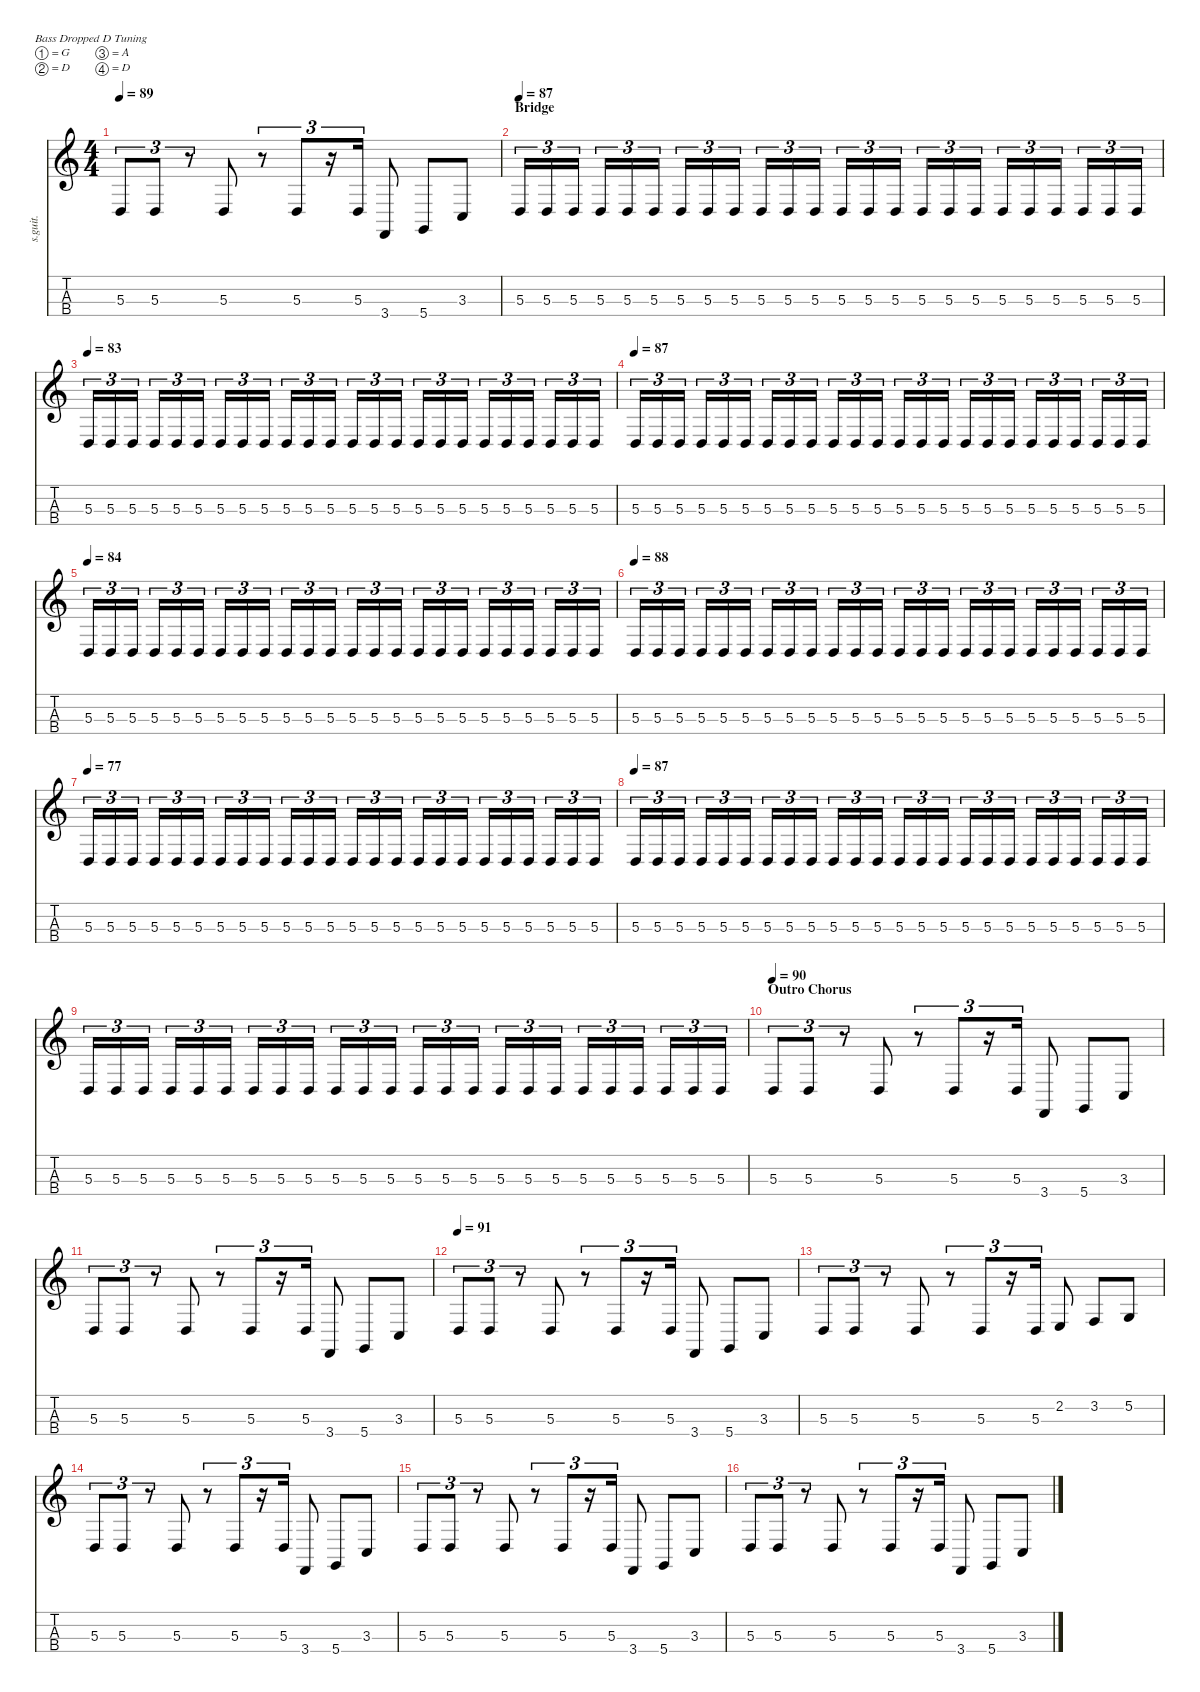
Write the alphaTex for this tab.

\defaultSystemsLayout 4
\hideDynamics
\bracketExtendMode nobrackets
\track ("Tim Commerford - Bass" "s.guit.") {instrument electricbassfinger}
\staff {score tabs}
\tuning (G2 D2 A1 D1)
\ts (4 4)
\tempo 89
\clef g2
\ks c
5.3.8{tu (3 2) lyrics (0 "") lyrics (1 "") lyrics (2 "") lyrics (3 "") lyrics (4 "") dy f} 5.3.8{tu (3 2) lyrics (0 "") lyrics (1 "") lyrics (2 "") lyrics (3 "") lyrics (4 "")} r.8{tu (3 2)} 5.3.8{lyrics (0 "") lyrics (1 "") lyrics (2 "") lyrics (3 "") lyrics (4 "")} r.8{tu (3 2)} 5.3.8{tu (3 2) lyrics (0 "") lyrics (1 "") lyrics (2 "") lyrics (3 "") lyrics (4 "")} r.16{tu (3 2)} 5.3.16{tu (3 2) lyrics (0 "") lyrics (1 "") lyrics (2 "") lyrics (3 "") lyrics (4 "")} 3.4.8{lyrics (0 "") lyrics (1 "") lyrics (2 "") lyrics (3 "") lyrics (4 "")} 5.4.8{lyrics (0 "") lyrics (1 "") lyrics (2 "") lyrics (3 "") lyrics (4 "")} 3.3.8{lyrics (0 "") lyrics (1 "") lyrics (2 "") lyrics (3 "") lyrics (4 "")} |
\section ("" "Bridge")
\tempo 87
5.3.16{tu (3 2) lyrics (0 "") lyrics (1 "") lyrics (2 "") lyrics (3 "") lyrics (4 "")} 5.3.16{tu (3 2) lyrics (0 "") lyrics (1 "") lyrics (2 "") lyrics (3 "") lyrics (4 "")} 5.3.16{tu (3 2) lyrics (0 "") lyrics (1 "") lyrics (2 "") lyrics (3 "") lyrics (4 "")} 5.3.16{tu (3 2) lyrics (0 "") lyrics (1 "") lyrics (2 "") lyrics (3 "") lyrics (4 "")} 5.3.16{tu (3 2) lyrics (0 "") lyrics (1 "") lyrics (2 "") lyrics (3 "") lyrics (4 "")} 5.3.16{tu (3 2) lyrics (0 "") lyrics (1 "") lyrics (2 "") lyrics (3 "") lyrics (4 "")} 5.3.16{tu (3 2) lyrics (0 "") lyrics (1 "") lyrics (2 "") lyrics (3 "") lyrics (4 "")} 5.3.16{tu (3 2) lyrics (0 "") lyrics (1 "") lyrics (2 "") lyrics (3 "") lyrics (4 "")} 5.3.16{tu (3 2) lyrics (0 "") lyrics (1 "") lyrics (2 "") lyrics (3 "") lyrics (4 "")} 5.3.16{tu (3 2) lyrics (0 "") lyrics (1 "") lyrics (2 "") lyrics (3 "") lyrics (4 "")} 5.3.16{tu (3 2) lyrics (0 "") lyrics (1 "") lyrics (2 "") lyrics (3 "") lyrics (4 "")} 5.3.16{tu (3 2) lyrics (0 "") lyrics (1 "") lyrics (2 "") lyrics (3 "") lyrics (4 "")} 5.3.16{tu (3 2) lyrics (0 "") lyrics (1 "") lyrics (2 "") lyrics (3 "") lyrics (4 "")} 5.3.16{tu (3 2) lyrics (0 "") lyrics (1 "") lyrics (2 "") lyrics (3 "") lyrics (4 "")} 5.3.16{tu (3 2) lyrics (0 "") lyrics (1 "") lyrics (2 "") lyrics (3 "") lyrics (4 "")} 5.3.16{tu (3 2) lyrics (0 "") lyrics (1 "") lyrics (2 "") lyrics (3 "") lyrics (4 "")} 5.3.16{tu (3 2) lyrics (0 "") lyrics (1 "") lyrics (2 "") lyrics (3 "") lyrics (4 "")} 5.3.16{tu (3 2) lyrics (0 "") lyrics (1 "") lyrics (2 "") lyrics (3 "") lyrics (4 "")} 5.3.16{tu (3 2) lyrics (0 "") lyrics (1 "") lyrics (2 "") lyrics (3 "") lyrics (4 "")} 5.3.16{tu (3 2) lyrics (0 "") lyrics (1 "") lyrics (2 "") lyrics (3 "") lyrics (4 "")} 5.3.16{tu (3 2) lyrics (0 "") lyrics (1 "") lyrics (2 "") lyrics (3 "") lyrics (4 "")} 5.3.16{tu (3 2) lyrics (0 "") lyrics (1 "") lyrics (2 "") lyrics (3 "") lyrics (4 "")} 5.3.16{tu (3 2) lyrics (0 "") lyrics (1 "") lyrics (2 "") lyrics (3 "") lyrics (4 "")} 5.3.16{tu (3 2) lyrics (0 "") lyrics (1 "") lyrics (2 "") lyrics (3 "") lyrics (4 "")} |
\tempo 83
5.3.16{tu (3 2) lyrics (0 "") lyrics (1 "") lyrics (2 "") lyrics (3 "") lyrics (4 "")} 5.3.16{tu (3 2) lyrics (0 "") lyrics (1 "") lyrics (2 "") lyrics (3 "") lyrics (4 "")} 5.3.16{tu (3 2) lyrics (0 "") lyrics (1 "") lyrics (2 "") lyrics (3 "") lyrics (4 "")} 5.3.16{tu (3 2) lyrics (0 "") lyrics (1 "") lyrics (2 "") lyrics (3 "") lyrics (4 "")} 5.3.16{tu (3 2) lyrics (0 "") lyrics (1 "") lyrics (2 "") lyrics (3 "") lyrics (4 "")} 5.3.16{tu (3 2) lyrics (0 "") lyrics (1 "") lyrics (2 "") lyrics (3 "") lyrics (4 "")} 5.3.16{tu (3 2) lyrics (0 "") lyrics (1 "") lyrics (2 "") lyrics (3 "") lyrics (4 "")} 5.3.16{tu (3 2) lyrics (0 "") lyrics (1 "") lyrics (2 "") lyrics (3 "") lyrics (4 "")} 5.3.16{tu (3 2) lyrics (0 "") lyrics (1 "") lyrics (2 "") lyrics (3 "") lyrics (4 "")} 5.3.16{tu (3 2) lyrics (0 "") lyrics (1 "") lyrics (2 "") lyrics (3 "") lyrics (4 "")} 5.3.16{tu (3 2) lyrics (0 "") lyrics (1 "") lyrics (2 "") lyrics (3 "") lyrics (4 "")} 5.3.16{tu (3 2) lyrics (0 "") lyrics (1 "") lyrics (2 "") lyrics (3 "") lyrics (4 "")} 5.3.16{tu (3 2) lyrics (0 "") lyrics (1 "") lyrics (2 "") lyrics (3 "") lyrics (4 "")} 5.3.16{tu (3 2) lyrics (0 "") lyrics (1 "") lyrics (2 "") lyrics (3 "") lyrics (4 "")} 5.3.16{tu (3 2) lyrics (0 "") lyrics (1 "") lyrics (2 "") lyrics (3 "") lyrics (4 "")} 5.3.16{tu (3 2) lyrics (0 "") lyrics (1 "") lyrics (2 "") lyrics (3 "") lyrics (4 "")} 5.3.16{tu (3 2) lyrics (0 "") lyrics (1 "") lyrics (2 "") lyrics (3 "") lyrics (4 "")} 5.3.16{tu (3 2) lyrics (0 "") lyrics (1 "") lyrics (2 "") lyrics (3 "") lyrics (4 "")} 5.3.16{tu (3 2) lyrics (0 "") lyrics (1 "") lyrics (2 "") lyrics (3 "") lyrics (4 "")} 5.3.16{tu (3 2) lyrics (0 "") lyrics (1 "") lyrics (2 "") lyrics (3 "") lyrics (4 "")} 5.3.16{tu (3 2) lyrics (0 "") lyrics (1 "") lyrics (2 "") lyrics (3 "") lyrics (4 "")} 5.3.16{tu (3 2) lyrics (0 "") lyrics (1 "") lyrics (2 "") lyrics (3 "") lyrics (4 "")} 5.3.16{tu (3 2) lyrics (0 "") lyrics (1 "") lyrics (2 "") lyrics (3 "") lyrics (4 "")} 5.3.16{tu (3 2) lyrics (0 "") lyrics (1 "") lyrics (2 "") lyrics (3 "") lyrics (4 "")} |
\tempo 87
5.3.16{tu (3 2) lyrics (0 "") lyrics (1 "") lyrics (2 "") lyrics (3 "") lyrics (4 "")} 5.3.16{tu (3 2) lyrics (0 "") lyrics (1 "") lyrics (2 "") lyrics (3 "") lyrics (4 "")} 5.3.16{tu (3 2) lyrics (0 "") lyrics (1 "") lyrics (2 "") lyrics (3 "") lyrics (4 "")} 5.3.16{tu (3 2) lyrics (0 "") lyrics (1 "") lyrics (2 "") lyrics (3 "") lyrics (4 "")} 5.3.16{tu (3 2) lyrics (0 "") lyrics (1 "") lyrics (2 "") lyrics (3 "") lyrics (4 "")} 5.3.16{tu (3 2) lyrics (0 "") lyrics (1 "") lyrics (2 "") lyrics (3 "") lyrics (4 "")} 5.3.16{tu (3 2) lyrics (0 "") lyrics (1 "") lyrics (2 "") lyrics (3 "") lyrics (4 "")} 5.3.16{tu (3 2) lyrics (0 "") lyrics (1 "") lyrics (2 "") lyrics (3 "") lyrics (4 "")} 5.3.16{tu (3 2) lyrics (0 "") lyrics (1 "") lyrics (2 "") lyrics (3 "") lyrics (4 "")} 5.3.16{tu (3 2) lyrics (0 "") lyrics (1 "") lyrics (2 "") lyrics (3 "") lyrics (4 "")} 5.3.16{tu (3 2) lyrics (0 "") lyrics (1 "") lyrics (2 "") lyrics (3 "") lyrics (4 "")} 5.3.16{tu (3 2) lyrics (0 "") lyrics (1 "") lyrics (2 "") lyrics (3 "") lyrics (4 "")} 5.3.16{tu (3 2) lyrics (0 "") lyrics (1 "") lyrics (2 "") lyrics (3 "") lyrics (4 "")} 5.3.16{tu (3 2) lyrics (0 "") lyrics (1 "") lyrics (2 "") lyrics (3 "") lyrics (4 "")} 5.3.16{tu (3 2) lyrics (0 "") lyrics (1 "") lyrics (2 "") lyrics (3 "") lyrics (4 "")} 5.3.16{tu (3 2) lyrics (0 "") lyrics (1 "") lyrics (2 "") lyrics (3 "") lyrics (4 "")} 5.3.16{tu (3 2) lyrics (0 "") lyrics (1 "") lyrics (2 "") lyrics (3 "") lyrics (4 "")} 5.3.16{tu (3 2) lyrics (0 "") lyrics (1 "") lyrics (2 "") lyrics (3 "") lyrics (4 "")} 5.3.16{tu (3 2) lyrics (0 "") lyrics (1 "") lyrics (2 "") lyrics (3 "") lyrics (4 "")} 5.3.16{tu (3 2) lyrics (0 "") lyrics (1 "") lyrics (2 "") lyrics (3 "") lyrics (4 "")} 5.3.16{tu (3 2) lyrics (0 "") lyrics (1 "") lyrics (2 "") lyrics (3 "") lyrics (4 "")} 5.3.16{tu (3 2) lyrics (0 "") lyrics (1 "") lyrics (2 "") lyrics (3 "") lyrics (4 "")} 5.3.16{tu (3 2) lyrics (0 "") lyrics (1 "") lyrics (2 "") lyrics (3 "") lyrics (4 "")} 5.3.16{tu (3 2) lyrics (0 "") lyrics (1 "") lyrics (2 "") lyrics (3 "") lyrics (4 "")} |
\tempo 84
5.3.16{tu (3 2) lyrics (0 "") lyrics (1 "") lyrics (2 "") lyrics (3 "") lyrics (4 "")} 5.3.16{tu (3 2) lyrics (0 "") lyrics (1 "") lyrics (2 "") lyrics (3 "") lyrics (4 "")} 5.3.16{tu (3 2) lyrics (0 "") lyrics (1 "") lyrics (2 "") lyrics (3 "") lyrics (4 "")} 5.3.16{tu (3 2) lyrics (0 "") lyrics (1 "") lyrics (2 "") lyrics (3 "") lyrics (4 "")} 5.3.16{tu (3 2) lyrics (0 "") lyrics (1 "") lyrics (2 "") lyrics (3 "") lyrics (4 "")} 5.3.16{tu (3 2) lyrics (0 "") lyrics (1 "") lyrics (2 "") lyrics (3 "") lyrics (4 "")} 5.3.16{tu (3 2) lyrics (0 "") lyrics (1 "") lyrics (2 "") lyrics (3 "") lyrics (4 "")} 5.3.16{tu (3 2) lyrics (0 "") lyrics (1 "") lyrics (2 "") lyrics (3 "") lyrics (4 "")} 5.3.16{tu (3 2) lyrics (0 "") lyrics (1 "") lyrics (2 "") lyrics (3 "") lyrics (4 "")} 5.3.16{tu (3 2) lyrics (0 "") lyrics (1 "") lyrics (2 "") lyrics (3 "") lyrics (4 "")} 5.3.16{tu (3 2) lyrics (0 "") lyrics (1 "") lyrics (2 "") lyrics (3 "") lyrics (4 "")} 5.3.16{tu (3 2) lyrics (0 "") lyrics (1 "") lyrics (2 "") lyrics (3 "") lyrics (4 "")} 5.3.16{tu (3 2) lyrics (0 "") lyrics (1 "") lyrics (2 "") lyrics (3 "") lyrics (4 "")} 5.3.16{tu (3 2) lyrics (0 "") lyrics (1 "") lyrics (2 "") lyrics (3 "") lyrics (4 "")} 5.3.16{tu (3 2) lyrics (0 "") lyrics (1 "") lyrics (2 "") lyrics (3 "") lyrics (4 "")} 5.3.16{tu (3 2) lyrics (0 "") lyrics (1 "") lyrics (2 "") lyrics (3 "") lyrics (4 "")} 5.3.16{tu (3 2) lyrics (0 "") lyrics (1 "") lyrics (2 "") lyrics (3 "") lyrics (4 "")} 5.3.16{tu (3 2) lyrics (0 "") lyrics (1 "") lyrics (2 "") lyrics (3 "") lyrics (4 "")} 5.3.16{tu (3 2) lyrics (0 "") lyrics (1 "") lyrics (2 "") lyrics (3 "") lyrics (4 "")} 5.3.16{tu (3 2) lyrics (0 "") lyrics (1 "") lyrics (2 "") lyrics (3 "") lyrics (4 "")} 5.3.16{tu (3 2) lyrics (0 "") lyrics (1 "") lyrics (2 "") lyrics (3 "") lyrics (4 "")} 5.3.16{tu (3 2) lyrics (0 "") lyrics (1 "") lyrics (2 "") lyrics (3 "") lyrics (4 "")} 5.3.16{tu (3 2) lyrics (0 "") lyrics (1 "") lyrics (2 "") lyrics (3 "") lyrics (4 "")} 5.3.16{tu (3 2) lyrics (0 "") lyrics (1 "") lyrics (2 "") lyrics (3 "") lyrics (4 "")} |
\tempo 88
5.3.16{tu (3 2) lyrics (0 "") lyrics (1 "") lyrics (2 "") lyrics (3 "") lyrics (4 "")} 5.3.16{tu (3 2) lyrics (0 "") lyrics (1 "") lyrics (2 "") lyrics (3 "") lyrics (4 "")} 5.3.16{tu (3 2) lyrics (0 "") lyrics (1 "") lyrics (2 "") lyrics (3 "") lyrics (4 "")} 5.3.16{tu (3 2) lyrics (0 "") lyrics (1 "") lyrics (2 "") lyrics (3 "") lyrics (4 "")} 5.3.16{tu (3 2) lyrics (0 "") lyrics (1 "") lyrics (2 "") lyrics (3 "") lyrics (4 "")} 5.3.16{tu (3 2) lyrics (0 "") lyrics (1 "") lyrics (2 "") lyrics (3 "") lyrics (4 "")} 5.3.16{tu (3 2) lyrics (0 "") lyrics (1 "") lyrics (2 "") lyrics (3 "") lyrics (4 "")} 5.3.16{tu (3 2) lyrics (0 "") lyrics (1 "") lyrics (2 "") lyrics (3 "") lyrics (4 "")} 5.3.16{tu (3 2) lyrics (0 "") lyrics (1 "") lyrics (2 "") lyrics (3 "") lyrics (4 "")} 5.3.16{tu (3 2) lyrics (0 "") lyrics (1 "") lyrics (2 "") lyrics (3 "") lyrics (4 "")} 5.3.16{tu (3 2) lyrics (0 "") lyrics (1 "") lyrics (2 "") lyrics (3 "") lyrics (4 "")} 5.3.16{tu (3 2) lyrics (0 "") lyrics (1 "") lyrics (2 "") lyrics (3 "") lyrics (4 "")} 5.3.16{tu (3 2) lyrics (0 "") lyrics (1 "") lyrics (2 "") lyrics (3 "") lyrics (4 "")} 5.3.16{tu (3 2) lyrics (0 "") lyrics (1 "") lyrics (2 "") lyrics (3 "") lyrics (4 "")} 5.3.16{tu (3 2) lyrics (0 "") lyrics (1 "") lyrics (2 "") lyrics (3 "") lyrics (4 "")} 5.3.16{tu (3 2) lyrics (0 "") lyrics (1 "") lyrics (2 "") lyrics (3 "") lyrics (4 "")} 5.3.16{tu (3 2) lyrics (0 "") lyrics (1 "") lyrics (2 "") lyrics (3 "") lyrics (4 "")} 5.3.16{tu (3 2) lyrics (0 "") lyrics (1 "") lyrics (2 "") lyrics (3 "") lyrics (4 "")} 5.3.16{tu (3 2) lyrics (0 "") lyrics (1 "") lyrics (2 "") lyrics (3 "") lyrics (4 "")} 5.3.16{tu (3 2) lyrics (0 "") lyrics (1 "") lyrics (2 "") lyrics (3 "") lyrics (4 "")} 5.3.16{tu (3 2) lyrics (0 "") lyrics (1 "") lyrics (2 "") lyrics (3 "") lyrics (4 "")} 5.3.16{tu (3 2) lyrics (0 "") lyrics (1 "") lyrics (2 "") lyrics (3 "") lyrics (4 "")} 5.3.16{tu (3 2) lyrics (0 "") lyrics (1 "") lyrics (2 "") lyrics (3 "") lyrics (4 "")} 5.3.16{tu (3 2) lyrics (0 "") lyrics (1 "") lyrics (2 "") lyrics (3 "") lyrics (4 "")} |
\tempo 77
5.3.16{tu (3 2) lyrics (0 "") lyrics (1 "") lyrics (2 "") lyrics (3 "") lyrics (4 "")} 5.3.16{tu (3 2) lyrics (0 "") lyrics (1 "") lyrics (2 "") lyrics (3 "") lyrics (4 "")} 5.3.16{tu (3 2) lyrics (0 "") lyrics (1 "") lyrics (2 "") lyrics (3 "") lyrics (4 "")} 5.3.16{tu (3 2) lyrics (0 "") lyrics (1 "") lyrics (2 "") lyrics (3 "") lyrics (4 "")} 5.3.16{tu (3 2) lyrics (0 "") lyrics (1 "") lyrics (2 "") lyrics (3 "") lyrics (4 "")} 5.3.16{tu (3 2) lyrics (0 "") lyrics (1 "") lyrics (2 "") lyrics (3 "") lyrics (4 "")} 5.3.16{tu (3 2) lyrics (0 "") lyrics (1 "") lyrics (2 "") lyrics (3 "") lyrics (4 "")} 5.3.16{tu (3 2) lyrics (0 "") lyrics (1 "") lyrics (2 "") lyrics (3 "") lyrics (4 "")} 5.3.16{tu (3 2) lyrics (0 "") lyrics (1 "") lyrics (2 "") lyrics (3 "") lyrics (4 "")} 5.3.16{tu (3 2) lyrics (0 "") lyrics (1 "") lyrics (2 "") lyrics (3 "") lyrics (4 "")} 5.3.16{tu (3 2) lyrics (0 "") lyrics (1 "") lyrics (2 "") lyrics (3 "") lyrics (4 "")} 5.3.16{tu (3 2) lyrics (0 "") lyrics (1 "") lyrics (2 "") lyrics (3 "") lyrics (4 "")} 5.3.16{tu (3 2) lyrics (0 "") lyrics (1 "") lyrics (2 "") lyrics (3 "") lyrics (4 "")} 5.3.16{tu (3 2) lyrics (0 "") lyrics (1 "") lyrics (2 "") lyrics (3 "") lyrics (4 "")} 5.3.16{tu (3 2) lyrics (0 "") lyrics (1 "") lyrics (2 "") lyrics (3 "") lyrics (4 "")} 5.3.16{tu (3 2) lyrics (0 "") lyrics (1 "") lyrics (2 "") lyrics (3 "") lyrics (4 "")} 5.3.16{tu (3 2) lyrics (0 "") lyrics (1 "") lyrics (2 "") lyrics (3 "") lyrics (4 "")} 5.3.16{tu (3 2) lyrics (0 "") lyrics (1 "") lyrics (2 "") lyrics (3 "") lyrics (4 "")} 5.3.16{tu (3 2) lyrics (0 "") lyrics (1 "") lyrics (2 "") lyrics (3 "") lyrics (4 "")} 5.3.16{tu (3 2) lyrics (0 "") lyrics (1 "") lyrics (2 "") lyrics (3 "") lyrics (4 "")} 5.3.16{tu (3 2) lyrics (0 "") lyrics (1 "") lyrics (2 "") lyrics (3 "") lyrics (4 "")} 5.3.16{tu (3 2) lyrics (0 "") lyrics (1 "") lyrics (2 "") lyrics (3 "") lyrics (4 "")} 5.3.16{tu (3 2) lyrics (0 "") lyrics (1 "") lyrics (2 "") lyrics (3 "") lyrics (4 "")} 5.3.16{tu (3 2) lyrics (0 "") lyrics (1 "") lyrics (2 "") lyrics (3 "") lyrics (4 "")} |
\tempo 87
5.3.16{tu (3 2) lyrics (0 "") lyrics (1 "") lyrics (2 "") lyrics (3 "") lyrics (4 "")} 5.3.16{tu (3 2) lyrics (0 "") lyrics (1 "") lyrics (2 "") lyrics (3 "") lyrics (4 "")} 5.3.16{tu (3 2) lyrics (0 "") lyrics (1 "") lyrics (2 "") lyrics (3 "") lyrics (4 "")} 5.3.16{tu (3 2) lyrics (0 "") lyrics (1 "") lyrics (2 "") lyrics (3 "") lyrics (4 "")} 5.3.16{tu (3 2) lyrics (0 "") lyrics (1 "") lyrics (2 "") lyrics (3 "") lyrics (4 "")} 5.3.16{tu (3 2) lyrics (0 "") lyrics (1 "") lyrics (2 "") lyrics (3 "") lyrics (4 "")} 5.3.16{tu (3 2) lyrics (0 "") lyrics (1 "") lyrics (2 "") lyrics (3 "") lyrics (4 "")} 5.3.16{tu (3 2) lyrics (0 "") lyrics (1 "") lyrics (2 "") lyrics (3 "") lyrics (4 "")} 5.3.16{tu (3 2) lyrics (0 "") lyrics (1 "") lyrics (2 "") lyrics (3 "") lyrics (4 "")} 5.3.16{tu (3 2) lyrics (0 "") lyrics (1 "") lyrics (2 "") lyrics (3 "") lyrics (4 "")} 5.3.16{tu (3 2) lyrics (0 "") lyrics (1 "") lyrics (2 "") lyrics (3 "") lyrics (4 "")} 5.3.16{tu (3 2) lyrics (0 "") lyrics (1 "") lyrics (2 "") lyrics (3 "") lyrics (4 "")} 5.3.16{tu (3 2) lyrics (0 "") lyrics (1 "") lyrics (2 "") lyrics (3 "") lyrics (4 "")} 5.3.16{tu (3 2) lyrics (0 "") lyrics (1 "") lyrics (2 "") lyrics (3 "") lyrics (4 "")} 5.3.16{tu (3 2) lyrics (0 "") lyrics (1 "") lyrics (2 "") lyrics (3 "") lyrics (4 "")} 5.3.16{tu (3 2) lyrics (0 "") lyrics (1 "") lyrics (2 "") lyrics (3 "") lyrics (4 "")} 5.3.16{tu (3 2) lyrics (0 "") lyrics (1 "") lyrics (2 "") lyrics (3 "") lyrics (4 "")} 5.3.16{tu (3 2) lyrics (0 "") lyrics (1 "") lyrics (2 "") lyrics (3 "") lyrics (4 "")} 5.3.16{tu (3 2) lyrics (0 "") lyrics (1 "") lyrics (2 "") lyrics (3 "") lyrics (4 "")} 5.3.16{tu (3 2) lyrics (0 "") lyrics (1 "") lyrics (2 "") lyrics (3 "") lyrics (4 "")} 5.3.16{tu (3 2) lyrics (0 "") lyrics (1 "") lyrics (2 "") lyrics (3 "") lyrics (4 "")} 5.3.16{tu (3 2) lyrics (0 "") lyrics (1 "") lyrics (2 "") lyrics (3 "") lyrics (4 "")} 5.3.16{tu (3 2) lyrics (0 "") lyrics (1 "") lyrics (2 "") lyrics (3 "") lyrics (4 "")} 5.3.16{tu (3 2) lyrics (0 "") lyrics (1 "") lyrics (2 "") lyrics (3 "") lyrics (4 "")} |
5.3.16{tu (3 2) lyrics (0 "") lyrics (1 "") lyrics (2 "") lyrics (3 "") lyrics (4 "")} 5.3.16{tu (3 2) lyrics (0 "") lyrics (1 "") lyrics (2 "") lyrics (3 "") lyrics (4 "")} 5.3.16{tu (3 2) lyrics (0 "") lyrics (1 "") lyrics (2 "") lyrics (3 "") lyrics (4 "")} 5.3.16{tu (3 2) lyrics (0 "") lyrics (1 "") lyrics (2 "") lyrics (3 "") lyrics (4 "")} 5.3.16{tu (3 2) lyrics (0 "") lyrics (1 "") lyrics (2 "") lyrics (3 "") lyrics (4 "")} 5.3.16{tu (3 2) lyrics (0 "") lyrics (1 "") lyrics (2 "") lyrics (3 "") lyrics (4 "")} 5.3.16{tu (3 2) lyrics (0 "") lyrics (1 "") lyrics (2 "") lyrics (3 "") lyrics (4 "")} 5.3.16{tu (3 2) lyrics (0 "") lyrics (1 "") lyrics (2 "") lyrics (3 "") lyrics (4 "")} 5.3.16{tu (3 2) lyrics (0 "") lyrics (1 "") lyrics (2 "") lyrics (3 "") lyrics (4 "")} 5.3.16{tu (3 2) lyrics (0 "") lyrics (1 "") lyrics (2 "") lyrics (3 "") lyrics (4 "")} 5.3.16{tu (3 2) lyrics (0 "") lyrics (1 "") lyrics (2 "") lyrics (3 "") lyrics (4 "")} 5.3.16{tu (3 2) lyrics (0 "") lyrics (1 "") lyrics (2 "") lyrics (3 "") lyrics (4 "")} 5.3.16{tu (3 2) lyrics (0 "") lyrics (1 "") lyrics (2 "") lyrics (3 "") lyrics (4 "")} 5.3.16{tu (3 2) lyrics (0 "") lyrics (1 "") lyrics (2 "") lyrics (3 "") lyrics (4 "")} 5.3.16{tu (3 2) lyrics (0 "") lyrics (1 "") lyrics (2 "") lyrics (3 "") lyrics (4 "")} 5.3.16{tu (3 2) lyrics (0 "") lyrics (1 "") lyrics (2 "") lyrics (3 "") lyrics (4 "")} 5.3.16{tu (3 2) lyrics (0 "") lyrics (1 "") lyrics (2 "") lyrics (3 "") lyrics (4 "")} 5.3.16{tu (3 2) lyrics (0 "") lyrics (1 "") lyrics (2 "") lyrics (3 "") lyrics (4 "")} 5.3.16{tu (3 2) lyrics (0 "") lyrics (1 "") lyrics (2 "") lyrics (3 "") lyrics (4 "")} 5.3.16{tu (3 2) lyrics (0 "") lyrics (1 "") lyrics (2 "") lyrics (3 "") lyrics (4 "")} 5.3.16{tu (3 2) lyrics (0 "") lyrics (1 "") lyrics (2 "") lyrics (3 "") lyrics (4 "")} 5.3.16{tu (3 2) lyrics (0 "") lyrics (1 "") lyrics (2 "") lyrics (3 "") lyrics (4 "")} 5.3.16{tu (3 2) lyrics (0 "") lyrics (1 "") lyrics (2 "") lyrics (3 "") lyrics (4 "")} 5.3.16{tu (3 2) lyrics (0 "") lyrics (1 "") lyrics (2 "") lyrics (3 "") lyrics (4 "")} |
\section ("" "Outro Chorus")
\tempo 90
5.3.8{tu (3 2) lyrics (0 "") lyrics (1 "") lyrics (2 "") lyrics (3 "") lyrics (4 "")} 5.3.8{tu (3 2) lyrics (0 "") lyrics (1 "") lyrics (2 "") lyrics (3 "") lyrics (4 "")} r.8{tu (3 2)} 5.3.8{lyrics (0 "") lyrics (1 "") lyrics (2 "") lyrics (3 "") lyrics (4 "")} r.8{tu (3 2)} 5.3.8{tu (3 2) lyrics (0 "") lyrics (1 "") lyrics (2 "") lyrics (3 "") lyrics (4 "")} r.16{tu (3 2)} 5.3.16{tu (3 2) lyrics (0 "") lyrics (1 "") lyrics (2 "") lyrics (3 "") lyrics (4 "")} 3.4.8{lyrics (0 "") lyrics (1 "") lyrics (2 "") lyrics (3 "") lyrics (4 "")} 5.4.8{lyrics (0 "") lyrics (1 "") lyrics (2 "") lyrics (3 "") lyrics (4 "")} 3.3.8{lyrics (0 "") lyrics (1 "") lyrics (2 "") lyrics (3 "") lyrics (4 "")} |
5.3.8{tu (3 2) lyrics (0 "") lyrics (1 "") lyrics (2 "") lyrics (3 "") lyrics (4 "")} 5.3.8{tu (3 2) lyrics (0 "") lyrics (1 "") lyrics (2 "") lyrics (3 "") lyrics (4 "")} r.8{tu (3 2)} 5.3.8{lyrics (0 "") lyrics (1 "") lyrics (2 "") lyrics (3 "") lyrics (4 "")} r.8{tu (3 2)} 5.3.8{tu (3 2) lyrics (0 "") lyrics (1 "") lyrics (2 "") lyrics (3 "") lyrics (4 "")} r.16{tu (3 2)} 5.3.16{tu (3 2) lyrics (0 "") lyrics (1 "") lyrics (2 "") lyrics (3 "") lyrics (4 "")} 3.4.8{lyrics (0 "") lyrics (1 "") lyrics (2 "") lyrics (3 "") lyrics (4 "")} 5.4.8{lyrics (0 "") lyrics (1 "") lyrics (2 "") lyrics (3 "") lyrics (4 "")} 3.3.8{lyrics (0 "") lyrics (1 "") lyrics (2 "") lyrics (3 "") lyrics (4 "")} |
\tempo 91
5.3.8{tu (3 2) lyrics (0 "") lyrics (1 "") lyrics (2 "") lyrics (3 "") lyrics (4 "")} 5.3.8{tu (3 2) lyrics (0 "") lyrics (1 "") lyrics (2 "") lyrics (3 "") lyrics (4 "")} r.8{tu (3 2)} 5.3.8{lyrics (0 "") lyrics (1 "") lyrics (2 "") lyrics (3 "") lyrics (4 "")} r.8{tu (3 2)} 5.3.8{tu (3 2) lyrics (0 "") lyrics (1 "") lyrics (2 "") lyrics (3 "") lyrics (4 "")} r.16{tu (3 2)} 5.3.16{tu (3 2) lyrics (0 "") lyrics (1 "") lyrics (2 "") lyrics (3 "") lyrics (4 "")} 3.4.8{lyrics (0 "") lyrics (1 "") lyrics (2 "") lyrics (3 "") lyrics (4 "")} 5.4.8{lyrics (0 "") lyrics (1 "") lyrics (2 "") lyrics (3 "") lyrics (4 "")} 3.3.8{lyrics (0 "") lyrics (1 "") lyrics (2 "") lyrics (3 "") lyrics (4 "")} |
5.3.8{tu (3 2) lyrics (0 "") lyrics (1 "") lyrics (2 "") lyrics (3 "") lyrics (4 "")} 5.3.8{tu (3 2) lyrics (0 "") lyrics (1 "") lyrics (2 "") lyrics (3 "") lyrics (4 "")} r.8{tu (3 2)} 5.3.8{lyrics (0 "") lyrics (1 "") lyrics (2 "") lyrics (3 "") lyrics (4 "")} r.8{tu (3 2)} 5.3.8{tu (3 2) lyrics (0 "") lyrics (1 "") lyrics (2 "") lyrics (3 "") lyrics (4 "")} r.16{tu (3 2)} 5.3.16{tu (3 2) lyrics (0 "") lyrics (1 "") lyrics (2 "") lyrics (3 "") lyrics (4 "")} 2.2.8{lyrics (0 "") lyrics (1 "") lyrics (2 "") lyrics (3 "") lyrics (4 "")} 3.2.8{lyrics (0 "") lyrics (1 "") lyrics (2 "") lyrics (3 "") lyrics (4 "")} 5.2.8{lyrics (0 "") lyrics (1 "") lyrics (2 "") lyrics (3 "") lyrics (4 "")} |
5.3.8{tu (3 2) lyrics (0 "") lyrics (1 "") lyrics (2 "") lyrics (3 "") lyrics (4 "")} 5.3.8{tu (3 2) lyrics (0 "") lyrics (1 "") lyrics (2 "") lyrics (3 "") lyrics (4 "")} r.8{tu (3 2)} 5.3.8{lyrics (0 "") lyrics (1 "") lyrics (2 "") lyrics (3 "") lyrics (4 "")} r.8{tu (3 2)} 5.3.8{tu (3 2) lyrics (0 "") lyrics (1 "") lyrics (2 "") lyrics (3 "") lyrics (4 "")} r.16{tu (3 2)} 5.3.16{tu (3 2) lyrics (0 "") lyrics (1 "") lyrics (2 "") lyrics (3 "") lyrics (4 "")} 3.4.8{lyrics (0 "") lyrics (1 "") lyrics (2 "") lyrics (3 "") lyrics (4 "")} 5.4.8{lyrics (0 "") lyrics (1 "") lyrics (2 "") lyrics (3 "") lyrics (4 "")} 3.3.8{lyrics (0 "") lyrics (1 "") lyrics (2 "") lyrics (3 "") lyrics (4 "")} |
5.3.8{tu (3 2) lyrics (0 "") lyrics (1 "") lyrics (2 "") lyrics (3 "") lyrics (4 "")} 5.3.8{tu (3 2) lyrics (0 "") lyrics (1 "") lyrics (2 "") lyrics (3 "") lyrics (4 "")} r.8{tu (3 2)} 5.3.8{lyrics (0 "") lyrics (1 "") lyrics (2 "") lyrics (3 "") lyrics (4 "")} r.8{tu (3 2)} 5.3.8{tu (3 2) lyrics (0 "") lyrics (1 "") lyrics (2 "") lyrics (3 "") lyrics (4 "")} r.16{tu (3 2)} 5.3.16{tu (3 2) lyrics (0 "") lyrics (1 "") lyrics (2 "") lyrics (3 "") lyrics (4 "")} 3.4.8{lyrics (0 "") lyrics (1 "") lyrics (2 "") lyrics (3 "") lyrics (4 "")} 5.4.8{lyrics (0 "") lyrics (1 "") lyrics (2 "") lyrics (3 "") lyrics (4 "")} 3.3.8{lyrics (0 "") lyrics (1 "") lyrics (2 "") lyrics (3 "") lyrics (4 "")} |
5.3.8{tu (3 2) lyrics (0 "") lyrics (1 "") lyrics (2 "") lyrics (3 "") lyrics (4 "")} 5.3.8{tu (3 2) lyrics (0 "") lyrics (1 "") lyrics (2 "") lyrics (3 "") lyrics (4 "")} r.8{tu (3 2)} 5.3.8{lyrics (0 "") lyrics (1 "") lyrics (2 "") lyrics (3 "") lyrics (4 "")} r.8{tu (3 2)} 5.3.8{tu (3 2) lyrics (0 "") lyrics (1 "") lyrics (2 "") lyrics (3 "") lyrics (4 "")} r.16{tu (3 2)} 5.3.16{tu (3 2) lyrics (0 "") lyrics (1 "") lyrics (2 "") lyrics (3 "") lyrics (4 "")} 3.4.8{lyrics (0 "") lyrics (1 "") lyrics (2 "") lyrics (3 "") lyrics (4 "")} 5.4.8{lyrics (0 "") lyrics (1 "") lyrics (2 "") lyrics (3 "") lyrics (4 "")} 3.3.8{lyrics (0 "") lyrics (1 "") lyrics (2 "") lyrics (3 "") lyrics (4 "")}
